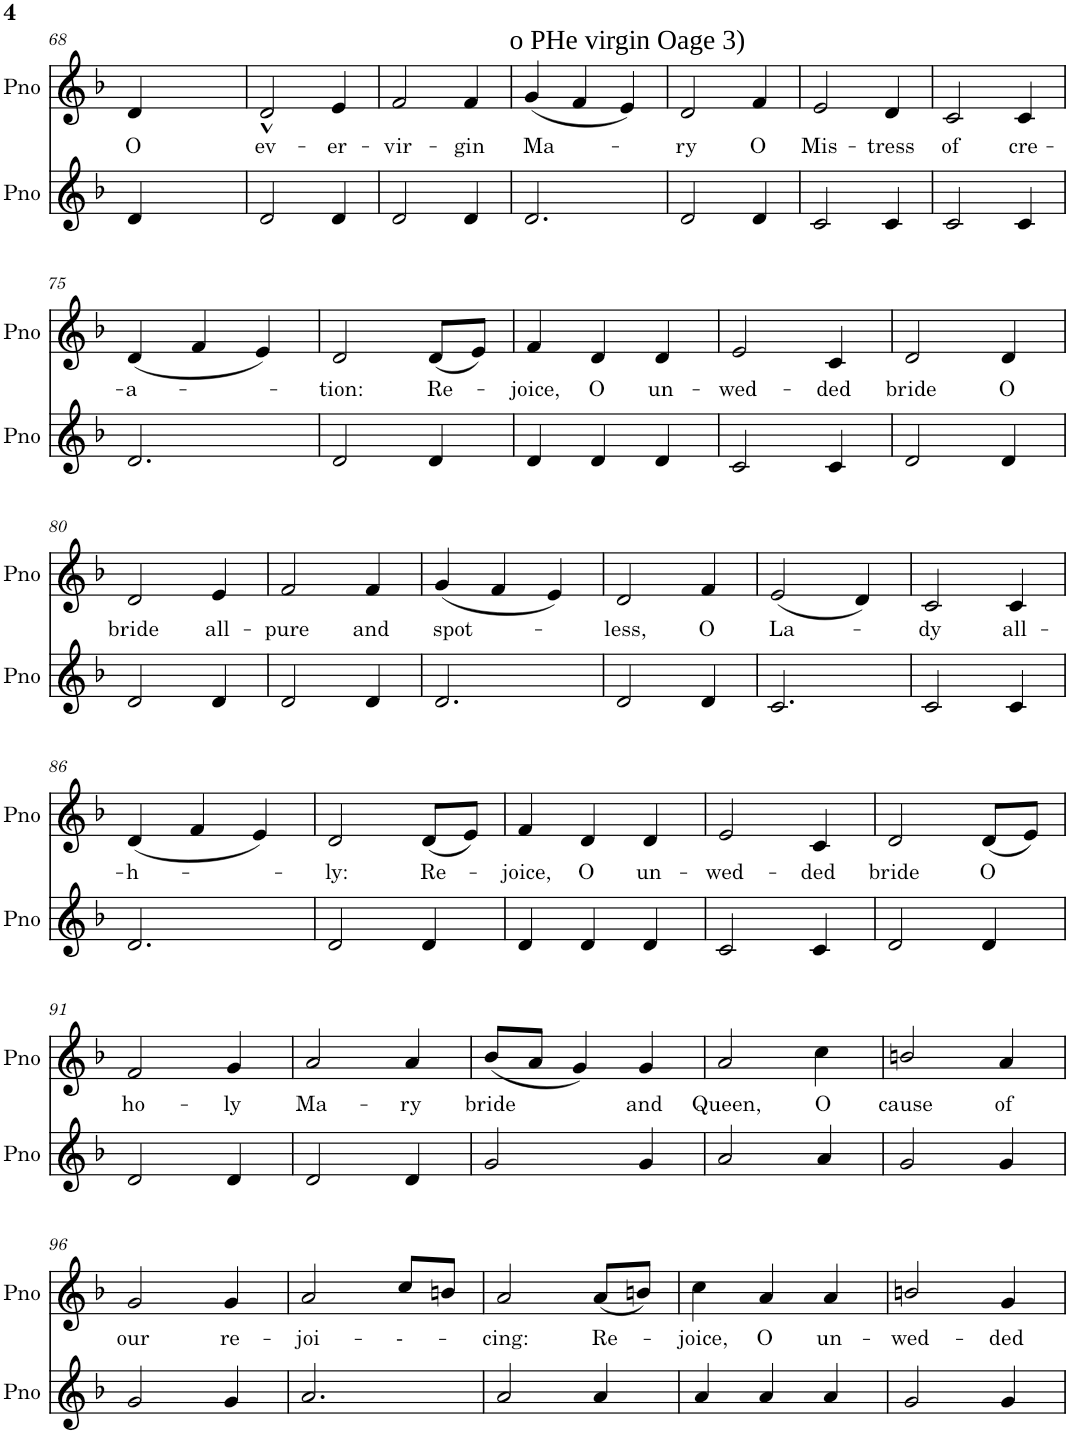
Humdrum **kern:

**kern	**kern	**text
*part2	*part1	*part1
*staff2	*staff1	*staff1
*I"Piano	*I"Piano	*
*I'Pno	*I'Pno	*
!!LO:PB:g=z
*clefG2	*clefG2	*
*k[b-]	*k[b-]	*
*M3/4	*M3/4	*
=68	=68	=68
!	!	!LO:LY:b
4d/	4d/	O
2ryy	2ryy	.
=69	=69	=69
!	!	!LO:LY:b
2d/	2d^^/	ev-
!	!	!LO:LY:b
4d/	4e/	-er-
=70	=70	=70
!	!	!LO:LY:b
2d/	2f/	-vir-
!	!	!LO:LY:b
4d/	4f/	-gin
!	!LO:TX:a:t=o PHe virgin Oage 3)	!
=71	=71	=71
!	!	!LO:LY:b
2.d/	(4g/	Ma-
.	4f/	.
.	4e/)	.
=72	=72	=72
!	!	!LO:LY:b
2d/	2d/	-ry
!	!	!LO:LY:b
4d/	4f/	O
=73	=73	=73
!	!	!LO:LY:b
2c/	2e/	Mis-
!	!	!LO:LY:b
4c/	4d/	-tress
=74	=74	=74
!	!	!LO:LY:b
2c/	2c/	of
!	!	!LO:LY:b
4c/	4c/	cre-
!!LO:LB:g=z
=75	=75	=75
!	!	!LO:LY:b
2.d/	(4d/	-a-
.	4f/	.
.	4e/)	.
=76	=76	=76
!	!	!LO:LY:b
2d/	2d/	-tion:
!	!	!LO:LY:b
4d/	(8d/L	Re-
.	8e/J)	.
=77	=77	=77
!	!	!LO:LY:b
4d/	4f/	-joice,
!	!	!LO:LY:b
4d/	4d/	O
!	!	!LO:LY:b
4d/	4d/	un-
=78	=78	=78
!	!	!LO:LY:b
2c/	2e/	-wed-
!	!	!LO:LY:b
4c/	4c/	-ded
=79	=79	=79
!	!	!LO:LY:b
2d/	2d/	bride
!	!	!LO:LY:b
4d/	4d/	O
!!LO:LB:g=z
=80	=80	=80
!	!	!LO:LY:b
2d/	2d/	bride
!	!	!LO:LY:b
4d/	4e/	all-
=81	=81	=81
!	!	!LO:LY:b
2d/	2f/	-pure
!	!	!LO:LY:b
4d/	4f/	and
=82	=82	=82
!	!	!LO:LY:b
2.d/	(4g/	spot-
.	4f/	.
.	4e/)	.
=83	=83	=83
!	!	!LO:LY:b
2d/	2d/	-less,
!	!	!LO:LY:b
4d/	4f/	O
=84	=84	=84
!	!	!LO:LY:b
2.c/	(2e/	La-
.	4d/)	.
=85	=85	=85
!	!	!LO:LY:b
2c/	2c/	-dy
!	!	!LO:LY:b
4c/	4c/	all-
!!LO:LB:g=z
=86	=86	=86
!	!	!LO:LY:b
2.d/	(4d/	-h-
.	4f/	.
.	4e/)	.
=87	=87	=87
!	!	!LO:LY:b
2d/	2d/	-ly:
!	!	!LO:LY:b
4d/	(8d/L	Re-
.	8e/J)	.
=88	=88	=88
!	!	!LO:LY:b
4d/	4f/	-joice,
!	!	!LO:LY:b
4d/	4d/	O
!	!	!LO:LY:b
4d/	4d/	un-
=89	=89	=89
!	!	!LO:LY:b
2c/	2e/	-wed-
!	!	!LO:LY:b
4c/	4c/	-ded
=90	=90	=90
!	!	!LO:LY:b
2d/	2d/	bride
!	!	!LO:LY:b
4d/	(8d/L	O
.	8e/J)	.
!!LO:LB:g=z
=91	=91	=91
!	!	!LO:LY:b
2d/	2f/	ho-
!	!	!LO:LY:b
4d/	4g/	-ly
=92	=92	=92
!	!	!LO:LY:b
2d/	2a/	Ma-
!	!	!LO:LY:b
4d/	4a/	-ry
=93	=93	=93
!	!	!LO:LY:b
2g/	(8b-/L	bride
.	8a/J	.
.	4g/)	.
!	!	!LO:LY:b
4g/	4g/	and
=94	=94	=94
!	!	!LO:LY:b
2a/	2a/	Queen,
!	!	!LO:LY:b
4a/	4cc\	O
=95	=95	=95
!	!	!LO:LY:b
2g/	2bn/	cause
!	!	!LO:LY:b
4g/	4a/	of
!!LO:LB:g=z
=96	=96	=96
!	!	!LO:LY:b
2g/	2g/	our
!	!	!LO:LY:b
4g/	4g/	re-
=97	=97	=97
!	!	!LO:LY:b
2.a/	2a/	-joi-
!	!	!LO:LY:b
.	8cc/L	---
.	8bn/J	.
=98	=98	=98
!	!	!LO:LY:b
2a/	2a/	-cing:
!	!	!LO:LY:b
4a/	(8a/L	Re-
.	8bn/J)	.
=99	=99	=99
!	!	!LO:LY:b
4a/	4cc\	-joice,
!	!	!LO:LY:b
4a/	4a/	O
!	!	!LO:LY:b
4a/	4a/	un-
=100	=100	=100
!	!	!LO:LY:b
2g/	2bn/	-wed-
!	!	!LO:LY:b
4g/	4g/	-ded
=	=	=
*-	*-	*-
